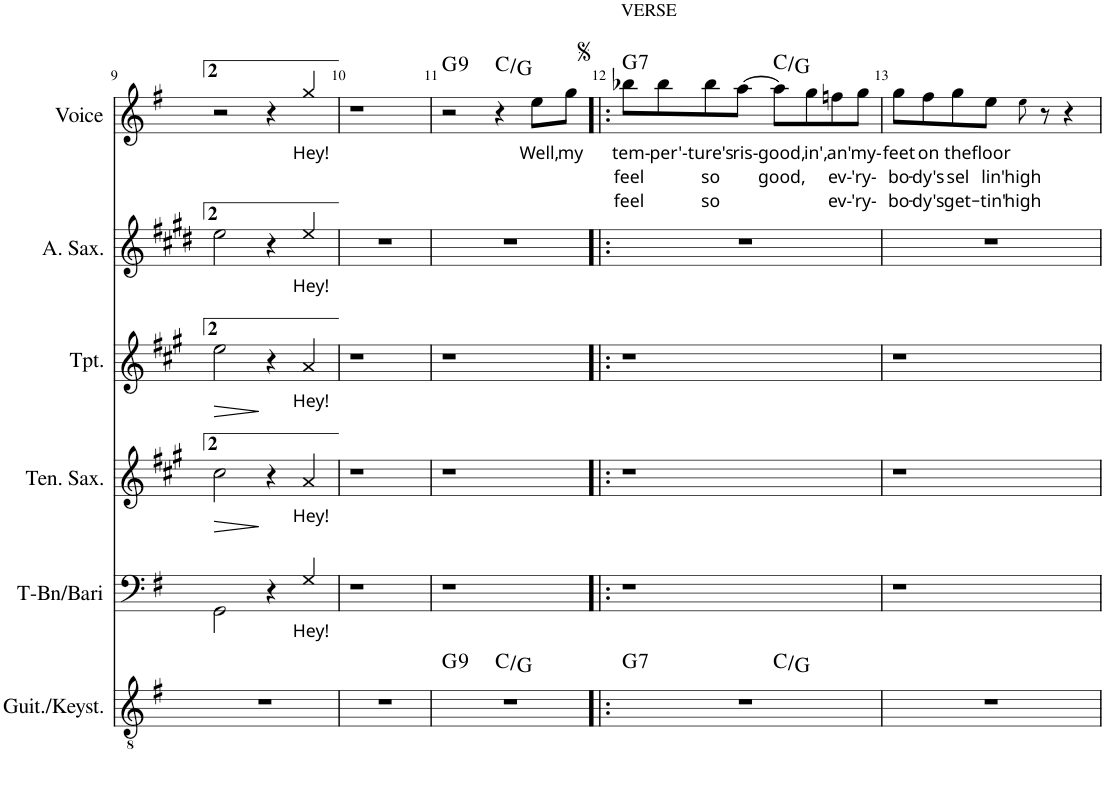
**kern	**harte	**kern	**text	**kern	**text	**dynam	**kern	**text	**dynam	**kern	**text	**kern	**text	**text	**text	**harte
*part6	*part6	*part5	*part5	*part4	*part4	*part4	*part3	*part3	*part3	*part2	*part2	*part1	*part1	*part1	*part1	*part1
*staff6	*	*staff5	*staff5	*staff4	*staff4	*staff4	*staff3	*staff3	*staff3	*staff2	*staff2	*staff1	*staff1	*staff1	*staff1	*
*I"Guit./Keys	*	*I"T-Bn/Bari	*	*I"Tenor Sax	*	*	*I"Trumpet	*	*	*I"Alto Saxophone	*	*I"Voice	*	*	*	*
*	*	*I'T-Bn/Bari	*	*I'Ten. Sax.	*	*	*I'Tpt.	*	*	*I'A. Sax.	*	*I'Voice	*	*	*	*
!!LO:PB:g=z
*clefGv2	*	*clefF4	*	*clefG2	*	*	*clefG2	*	*	*clefG2	*	*clefG2	*	*	*	*
*	*	*	*	*Trd8c14	*	*	*Trd1c2	*	*	*Trd5c9	*	*	*	*	*	*
*k[f#]	*	*k[f#]	*	*k[f#c#g#]	*	*	*k[f#c#g#]	*	*	*k[f#c#g#d#]	*	*k[f#]	*	*	*	*
*G:	*	*G:	*	*	*	*	*	*	*	*	*	*G:	*	*	*	*
*M4/4	*	*M4/4	*	*M4/4	*	*	*M4/4	*	*	*M4/4	*	*M4/4	*	*	*	*
=9	=9	=9	=9	=9	=9	=9	=9	=9	=9	=9	=9	=9	=9	=9	=9	=9
!	!	!	!	!	!	!LO:HP:b	!	!	!LO:HP:b	!	!	!	!	!	!	!
1r	.	2GG\	.	2cc#\	.	>	2ee\	.	>	2ee\	.	2r	.	.	.	.
.	.	4r	.	4r	.	]	4r	.	]	4r	.	4r	.	.	.	.
!	!	!	!LO:LY:b	!	!LO:LY:b	!	!	!LO:LY:b	!	!	!LO:LY:b	!	!LO:LY:b	!	!	!
.	.	4G/	Hey!	4a/	Hey!	.	4a/	Hey!	.	4ee/	Hey!	4gg/	Hey!	.	.	.
=10	=10	=10	=10	=10	=10	=10	=10	=10	=10	=10	=10	=10	=10	=10	=10	=10
1r	.	1r	.	1r	.	.	1r	.	.	1r	.	1r	.	.	.	.
=11	=11	=11	=11	=11	=11	=11	=11	=11	=11	=11	=11	=11	=11	=11	=11	=11
!	!LO:H:kt=9	!	!	!	!	!	!	!	!	!	!	!	!	!	!	!LO:H:kt=9
*^	*	*	*	*	*	*	*	*	*	*	*	*	*	*	*	*
1r	2ryy	G:9	1r	.	1r	.	.	1r	.	.	1r	.	2r	.	.	.	G:9
.	2ryy	C:maj/5	.	.	.	.	.	.	.	.	.	.	4r	.	.	.	C:maj/5
!	!	!	!	!	!	!	!	!	!	!	!	!	!	!LO:LY:b	!	!	!
.	.	.	.	.	.	.	.	.	.	.	.	.	8ee\L	Well,	.	.	.
!	!	!	!	!	!	!	!	!	!	!	!	!	!	!LO:LY:b	!	!	!
.	.	.	.	.	.	.	.	.	.	.	.	.	8gg\J	my	.	.	.
=12!|:	=12!|:	=12!|:	=12!|:	=12!|:	=12!|:	=12!|:	=12!|:	=12!|:	=12!|:	=12!|:	=12!|:	=12!|:	=12!|:	=12!|:	=12!|:	=12!|:	=12!|:
!	!	!	!	!	!	!	!	!	!	!	!	!	!LO:TX:a:t=VERSE	!	!	!	!
!	!	!LO:H:kt=7	!	!	!	!	!	!	!	!	!	!	!	!LO:LY:b	!LO:LY:b	!LO:LY:b	!LO:H:kt=7
1r	2ryy	G:7	1r	.	1r	.	.	1r	.	.	1r	.	8bb-X\L	tem-	feel	feel	G:7
!	!	!	!	!	!	!	!	!	!	!	!	!	!	!LO:LY:b	!	!	!
.	.	.	.	.	.	.	.	.	.	.	.	.	8bb-\	per'-	.	.	.
!	!	!	!	!	!	!	!	!	!	!	!	!	!	!LO:LY:b	!LO:LY:b	!LO:LY:b	!
.	.	.	.	.	.	.	.	.	.	.	.	.	8bb-\	ture's	so	so	.
!	!	!	!	!	!	!	!	!	!	!	!	!	!	!LO:LY:b	!	!	!
.	.	.	.	.	.	.	.	.	.	.	.	.	[8aa\J	ris-	.	.	.
!	!	!	!	!	!	!	!	!	!	!	!	!	!	!LO:LY:b	!LO:LY:b	!	!
.	2ryy	C:maj/5	.	.	.	.	.	.	.	.	.	.	8aa\L]	good,	good,	.	C:maj/5
!	!	!	!	!	!	!	!	!	!	!	!	!	!	!LO:LY:b	!	!	!
.	.	.	.	.	.	.	.	.	.	.	.	.	8gg\	in',	.	.	.
!	!	!	!	!	!	!	!	!	!	!	!	!	!	!LO:LY:b	!LO:LY:b	!LO:LY:b	!
.	.	.	.	.	.	.	.	.	.	.	.	.	8ffn\	an'	ev-	ev-	.
!	!	!	!	!	!	!	!	!	!	!	!	!	!	!LO:LY:b	!LO:LY:b	!LO:LY:b	!
.	.	.	.	.	.	.	.	.	.	.	.	.	8gg\J	my-	'ry-	'ry-	.
=13	=13	=13	=13	=13	=13	=13	=13	=13	=13	=13	=13	=13	=13	=13	=13	=13	=13
!	!	!	!	!	!	!	!	!	!	!	!	!	!	!LO:LY:b	!LO:LY:b	!LO:LY:b	!
*v	*v	*	*	*	*	*	*	*	*	*	*	*	*	*	*	*	*
1r	.	1r	.	1r	.	.	1r	.	.	1r	.	8gg\L	feet	bo-	bo-	.
!	!	!	!	!	!	!	!	!	!	!	!	!	!LO:LY:b	!LO:LY:b	!LO:LY:b	!
.	.	.	.	.	.	.	.	.	.	.	.	8ff#\	on	-dy's	dy's	.
!	!	!	!	!	!	!	!	!	!	!	!	!	!LO:LY:b	!LO:LY:b	!LO:LY:b	!
.	.	.	.	.	.	.	.	.	.	.	.	8gg\	the	sel	get-	.
!	!	!	!	!	!	!	!	!	!	!	!	!	!LO:LY:b	!LO:LY:b	!LO:LY:b	!
.	.	.	.	.	.	.	.	.	.	.	.	8ee\J	floor	lin'	-tin'	.
!	!	!	!	!	!	!	!	!	!	!	!	!	!	!LO:LY:b	!LO:LY:b	!
.	.	.	.	.	.	.	.	.	.	.	.	8ee!\	.	high	high	.
.	.	.	.	.	.	.	.	.	.	.	.	8r	.	.	.	.
.	.	.	.	.	.	.	.	.	.	.	.	4r	.	.	.	.
=	=	=	=	=	=	=	=	=	=	=	=	=	=	=	=	=
*-	*-	*-	*-	*-	*-	*-	*-	*-	*-	*-	*-	*-	*-	*-	*-	*-
